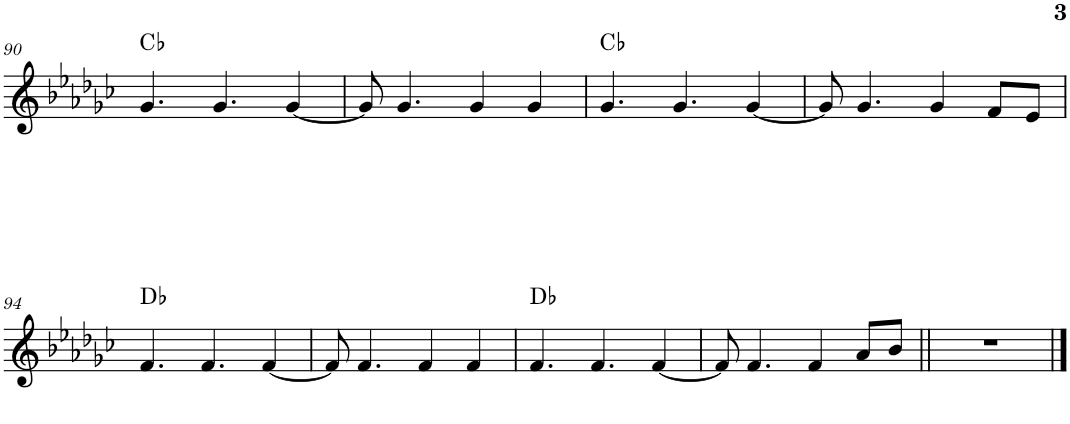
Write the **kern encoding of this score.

**kern	**harte
*part1	*part1
*staff1	*
*I"Piano	*
*I'Pno.	*
!!LO:PB:g=z
*clefG2	*
*k[b-e-a-d-g-c-]	*
*M4/4	*
=90	=90
4.g-/	Cb:maj
4.g-/	.
[4g-/	.
=91	=91
8g-/]	.
4.g-/	.
4g-/	.
4g-/	.
=92	=92
4.g-/	Cb:maj
4.g-/	.
[4g-/	.
=93	=93
8g-/]	.
4.g-/	.
4g-/	.
8f/L	.
8e-/J	.
!!LO:LB:g=z
=94	=94
4.f/	Db:maj
4.f/	.
[4f/	.
=95	=95
8f/]	.
4.f/	.
4f/	.
4f/	.
=96	=96
4.f/	Db:maj
4.f/	.
[4f/	.
=97	=97
8f/]	.
4.f/	.
4f/	.
8a-/L	.
8b-/J	.
=98||	=98||
1r	.
==	==
*-	*-
